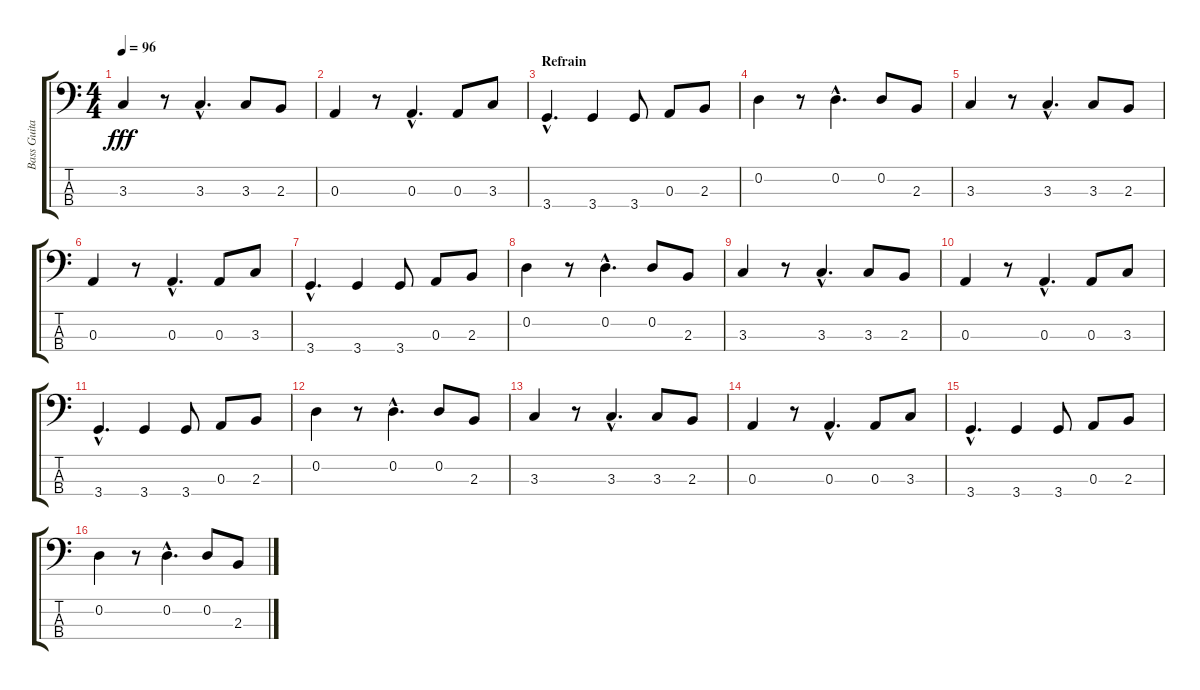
\track ("Bass Guitar" "Bass Guita") {instrument electricbassfinger}
\staff {score tabs}
\tuning (G2 D2 A1 E1) {hide}
\ts (4 4)
\tempo 96
\clef f4
\ks c
3.3.4{dy fff} r.8 3.3{hac}.4{d} 3.3.8 2.3.8 |
0.3.4 r.8 0.3{hac}.4{d} 0.3.8 3.3.8 |
\section ("" "Refrain")
3.4{hac}.4{d} 3.4.4 3.4.8 0.3.8 2.3.8 |
0.2.4 r.8 0.2{hac}.4{d} 0.2.8 2.3.8 |
3.3.4 r.8 3.3{hac}.4{d} 3.3.8 2.3.8 |
0.3.4 r.8 0.3{hac}.4{d} 0.3.8 3.3.8 |
3.4{hac}.4{d} 3.4.4 3.4.8 0.3.8 2.3.8 |
0.2.4 r.8 0.2{hac}.4{d} 0.2.8 2.3.8 |
3.3.4 r.8 3.3{hac}.4{d} 3.3.8 2.3.8 |
0.3.4 r.8 0.3{hac}.4{d} 0.3.8 3.3.8 |
3.4{hac}.4{d} 3.4.4 3.4.8 0.3.8 2.3.8 |
0.2.4 r.8 0.2{hac}.4{d} 0.2.8 2.3.8 |
3.3.4 r.8 3.3{hac}.4{d} 3.3.8 2.3.8 |
0.3.4 r.8 0.3{hac}.4{d} 0.3.8 3.3.8 |
3.4{hac}.4{d} 3.4.4 3.4.8 0.3.8 2.3.8 |
0.2.4 r.8 0.2{hac}.4{d} 0.2.8 2.3.8
